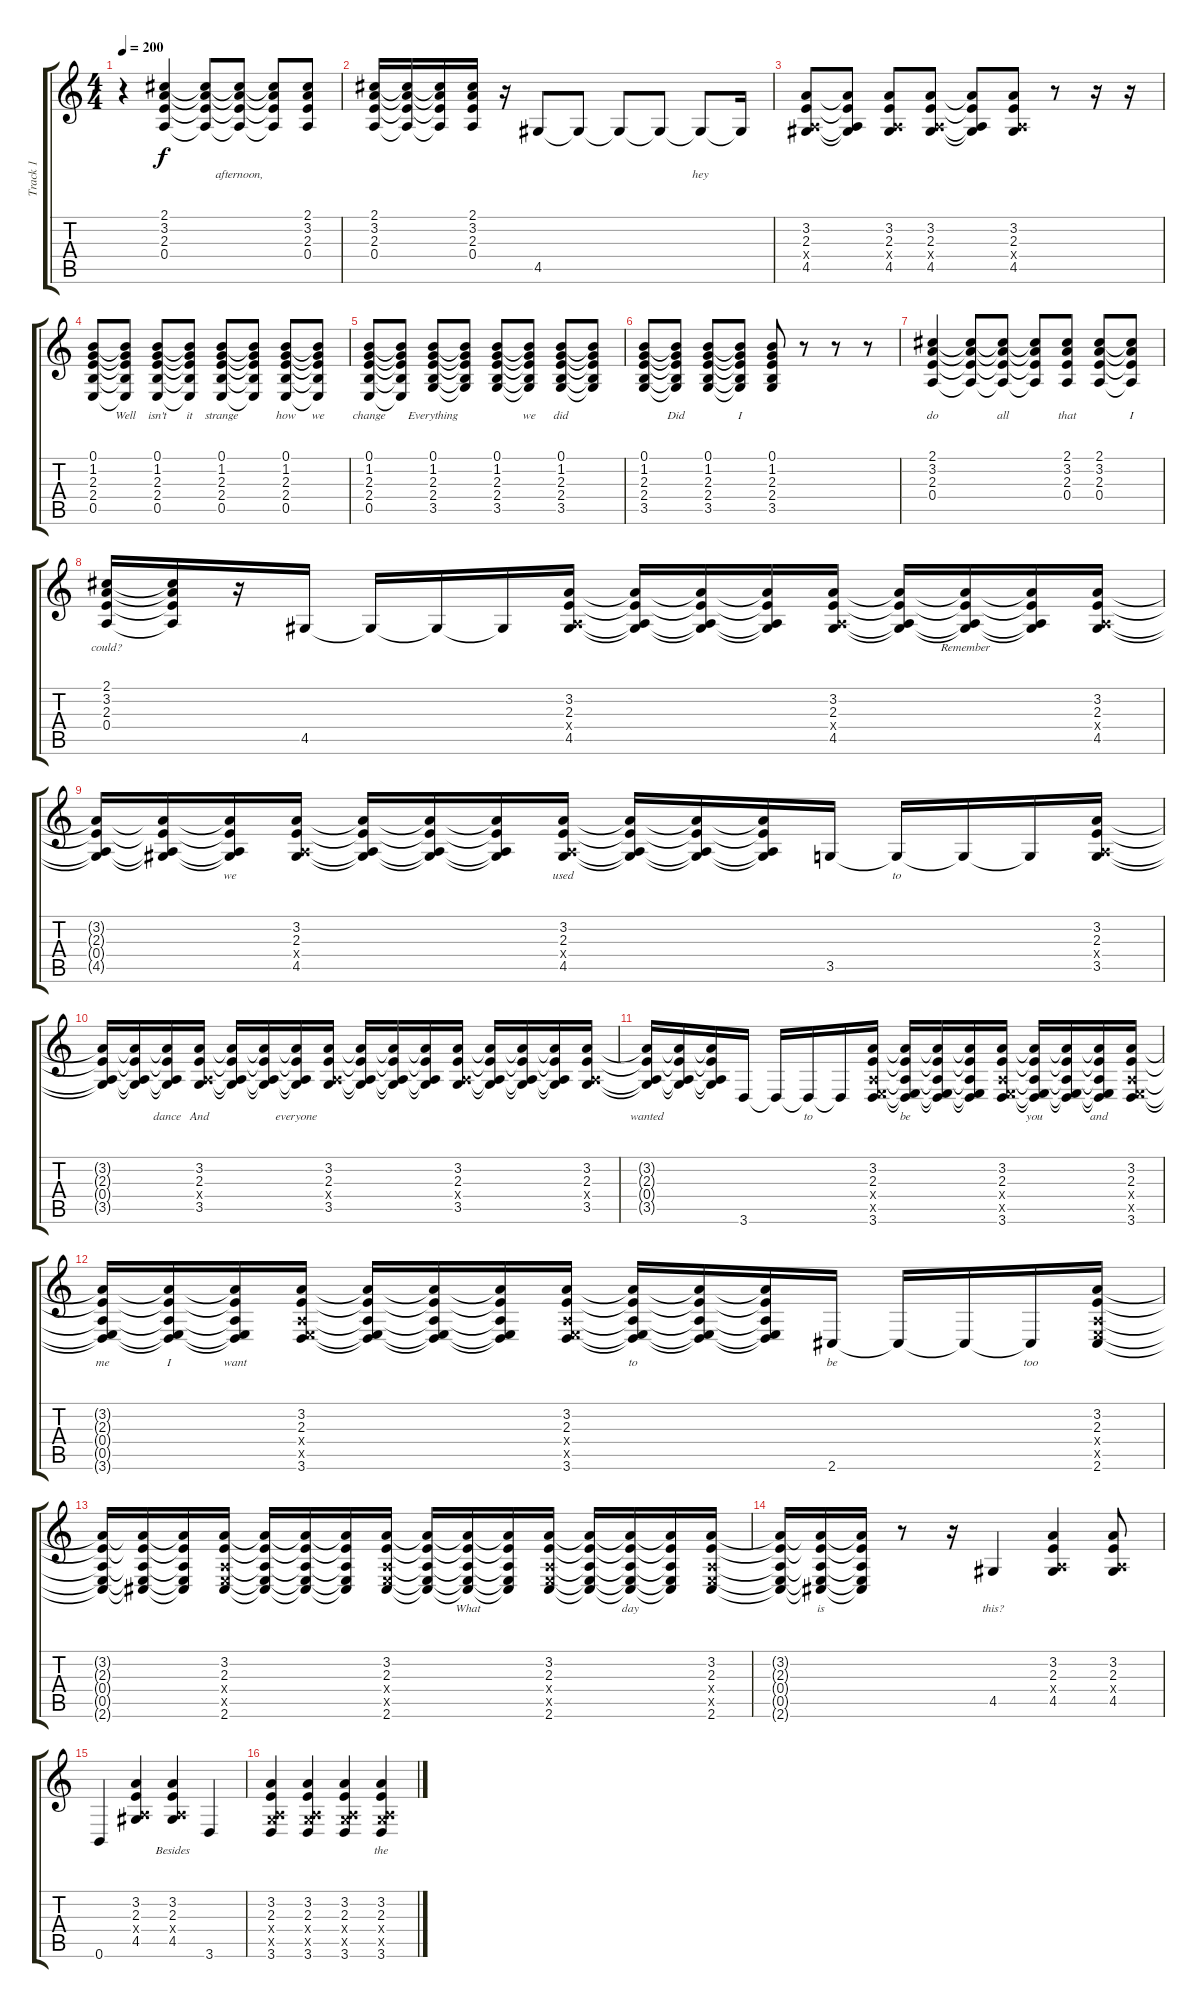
\track ("Track 1" "Track 1") {instrument acousticguitarsteel}
\staff {score tabs}
\tuning (B3 Gb3 D3 A2 E2 B1) {hide}
\ts (4 4)
\tempo 200
\clef g2
\ks c
r.4{dy f} (2.1 3.2 2.3 0.4).4{lyrics (0 "") lyrics (1 "") lyrics (2 "") lyrics (3 "") lyrics (4 "")} (2.1{t} 3.2{t} 2.3{t} 0.4{t}).8{lyrics (0 "") lyrics (1 "") lyrics (2 "") lyrics (3 "") lyrics (4 "")} (2.1{t} 3.2{t} 2.3{t} 0.4{t}).8{lyrics (0 "afternoon,") lyrics (1 "") lyrics (2 "") lyrics (3 "") lyrics (4 "")} (2.1{t} 3.2{t} 2.3{t} 0.4{t}).8{lyrics (0 "") lyrics (1 "") lyrics (2 "") lyrics (3 "") lyrics (4 "")} (2.1 3.2 2.3 0.4).8{lyrics (0 "") lyrics (1 "") lyrics (2 "") lyrics (3 "") lyrics (4 "")} |
(2.1 3.2 2.3 0.4).16{lyrics (0 "") lyrics (1 "") lyrics (2 "") lyrics (3 "") lyrics (4 "")} (2.1{t} 3.2{t} 2.3{t} 0.4{t}).16{lyrics (0 "") lyrics (1 "") lyrics (2 "") lyrics (3 "") lyrics (4 "")} (2.1{t} 3.2{t} 2.3{t} 0.4{t}).16{lyrics (0 "") lyrics (1 "") lyrics (2 "") lyrics (3 "") lyrics (4 "")} (2.1 3.2 2.3 0.4).16{lyrics (0 "") lyrics (1 "") lyrics (2 "") lyrics (3 "") lyrics (4 "")} r.16 4.5.8{lyrics (0 "") lyrics (1 "") lyrics (2 "") lyrics (3 "") lyrics (4 "")} 4.5{t}.8{lyrics (0 "") lyrics (1 "") lyrics (2 "") lyrics (3 "") lyrics (4 "")} 4.5{t}.8{lyrics (0 "") lyrics (1 "") lyrics (2 "") lyrics (3 "") lyrics (4 "")} 4.5{t}.8{lyrics (0 "") lyrics (1 "") lyrics (2 "") lyrics (3 "") lyrics (4 "")} 4.5{t}.8{lyrics (0 "hey") lyrics (1 "") lyrics (2 "") lyrics (3 "") lyrics (4 "")} 4.5{t}.16{lyrics (0 "") lyrics (1 "") lyrics (2 "") lyrics (3 "") lyrics (4 "")} |
(3.2 2.3 0.4{x} 4.5).8{lyrics (0 "") lyrics (1 "") lyrics (2 "") lyrics (3 "") lyrics (4 "")} (3.2{t} 2.3{t} 0.4{t} 4.5{t}).8{lyrics (0 "") lyrics (1 "") lyrics (2 "") lyrics (3 "") lyrics (4 "")} (3.2 2.3 0.4{x} 4.5).8{lyrics (0 "") lyrics (1 "") lyrics (2 "") lyrics (3 "") lyrics (4 "")} (3.2 2.3 0.4{x} 4.5).8{lyrics (0 "") lyrics (1 "") lyrics (2 "") lyrics (3 "") lyrics (4 "")} (3.2{t} 2.3{t} 0.4{t} 4.5{t}).8{lyrics (0 "") lyrics (1 "") lyrics (2 "") lyrics (3 "") lyrics (4 "")} (3.2 2.3 0.4{x} 4.5).8{lyrics (0 "") lyrics (1 "") lyrics (2 "") lyrics (3 "") lyrics (4 "")} r.8 r.16 r.16 |
(0.1 1.2 2.3 2.4 0.5).8{lyrics (0 "") lyrics (1 "") lyrics (2 "") lyrics (3 "") lyrics (4 "")} (0.1{t} 1.2{t} 2.3{t} 2.4{t} 0.5{t}).8{lyrics (0 "Well") lyrics (1 "") lyrics (2 "") lyrics (3 "") lyrics (4 "")} (0.1 1.2 2.3 2.4 0.5).8{lyrics (0 "isn't") lyrics (1 "") lyrics (2 "") lyrics (3 "") lyrics (4 "")} (0.1{t} 1.2{t} 2.3{t} 2.4{t} 0.5{t}).8{lyrics (0 "it") lyrics (1 "") lyrics (2 "") lyrics (3 "") lyrics (4 "")} (0.1 1.2 2.3 2.4 0.5).8{lyrics (0 "strange") lyrics (1 "") lyrics (2 "") lyrics (3 "") lyrics (4 "")} (0.1{t} 1.2{t} 2.3{t} 2.4{t} 0.5{t}).8{lyrics (0 "") lyrics (1 "") lyrics (2 "") lyrics (3 "") lyrics (4 "")} (0.1 1.2 2.3 2.4 0.5).8{lyrics (0 "how") lyrics (1 "") lyrics (2 "") lyrics (3 "") lyrics (4 "")} (0.1{t} 1.2{t} 2.3{t} 2.4{t} 0.5{t}).8{lyrics (0 "we") lyrics (1 "") lyrics (2 "") lyrics (3 "") lyrics (4 "")} |
(0.1 1.2 2.3 2.4 0.5).8{lyrics (0 "change") lyrics (1 "") lyrics (2 "") lyrics (3 "") lyrics (4 "")} (0.1{t} 1.2{t} 2.3{t} 2.4{t} 0.5{t}).8{lyrics (0 "") lyrics (1 "") lyrics (2 "") lyrics (3 "") lyrics (4 "")} (0.1 1.2 2.3 2.4 3.5).8{lyrics (0 "Everything") lyrics (1 "") lyrics (2 "") lyrics (3 "") lyrics (4 "")} (0.1{t} 1.2{t} 2.3{t} 2.4{t} 3.5{t}).8{lyrics (0 "") lyrics (1 "") lyrics (2 "") lyrics (3 "") lyrics (4 "")} (0.1 1.2 2.3 2.4 3.5).8{lyrics (0 "") lyrics (1 "") lyrics (2 "") lyrics (3 "") lyrics (4 "")} (0.1{t} 1.2{t} 2.3{t} 2.4{t} 3.5{t}).8{lyrics (0 "we") lyrics (1 "") lyrics (2 "") lyrics (3 "") lyrics (4 "")} (0.1 1.2 2.3 2.4 3.5).8{lyrics (0 "did") lyrics (1 "") lyrics (2 "") lyrics (3 "") lyrics (4 "")} (0.1{t} 1.2{t} 2.3{t} 2.4{t} 3.5{t}).8{lyrics (0 "") lyrics (1 "") lyrics (2 "") lyrics (3 "") lyrics (4 "")} |
(0.1 1.2 2.3 2.4 3.5).8{lyrics (0 "") lyrics (1 "") lyrics (2 "") lyrics (3 "") lyrics (4 "")} (0.1{t} 1.2{t} 2.3{t} 2.4{t} 3.5{t}).8{lyrics (0 "Did") lyrics (1 "") lyrics (2 "") lyrics (3 "") lyrics (4 "")} (0.1 1.2 2.3 2.4 3.5).8{lyrics (0 "") lyrics (1 "") lyrics (2 "") lyrics (3 "") lyrics (4 "")} (0.1{t} 1.2{t} 2.3{t} 2.4{t} 3.5{t}).8{lyrics (0 "I") lyrics (1 "") lyrics (2 "") lyrics (3 "") lyrics (4 "")} (0.1 1.2 2.3 2.4 3.5).8{lyrics (0 "") lyrics (1 "") lyrics (2 "") lyrics (3 "") lyrics (4 "")} r.8 r.8 r.8 |
(2.1 3.2 2.3 0.4).4{lyrics (0 "do") lyrics (1 "") lyrics (2 "") lyrics (3 "") lyrics (4 "")} (2.1{t} 3.2{t} 2.3{t} 0.4{t}).8{lyrics (0 "") lyrics (1 "") lyrics (2 "") lyrics (3 "") lyrics (4 "")} (2.1{t} 3.2{t} 2.3{t} 0.4{t}).8{lyrics (0 "all") lyrics (1 "") lyrics (2 "") lyrics (3 "") lyrics (4 "")} (2.1{t} 3.2{t} 2.3{t} 0.4{t}).8{lyrics (0 "") lyrics (1 "") lyrics (2 "") lyrics (3 "") lyrics (4 "")} (2.1 3.2 2.3 0.4).8{lyrics (0 "that") lyrics (1 "") lyrics (2 "") lyrics (3 "") lyrics (4 "")} (2.1 3.2 2.3 0.4).8{lyrics (0 "") lyrics (1 "") lyrics (2 "") lyrics (3 "") lyrics (4 "")} (2.1{t} 3.2{t} 2.3{t} 0.4{t}).8{lyrics (0 "I") lyrics (1 "") lyrics (2 "") lyrics (3 "") lyrics (4 "")} |
(2.1 3.2 2.3 0.4).16{lyrics (0 "could?") lyrics (1 "") lyrics (2 "") lyrics (3 "") lyrics (4 "")} (2.1{t} 3.2{t} 2.3{t} 0.4{t}).16{lyrics (0 "") lyrics (1 "") lyrics (2 "") lyrics (3 "") lyrics (4 "")} r.16 4.5.16{lyrics (0 "") lyrics (1 "") lyrics (2 "") lyrics (3 "") lyrics (4 "")} 4.5{t}.16{lyrics (0 "") lyrics (1 "") lyrics (2 "") lyrics (3 "") lyrics (4 "")} 4.5{t}.16{lyrics (0 "") lyrics (1 "") lyrics (2 "") lyrics (3 "") lyrics (4 "")} 4.5{t}.16{lyrics (0 "") lyrics (1 "") lyrics (2 "") lyrics (3 "") lyrics (4 "")} (3.2 2.3 0.4{x} 4.5).16{lyrics (0 "") lyrics (1 "") lyrics (2 "") lyrics (3 "") lyrics (4 "")} (3.2{t} 2.3{t} 0.4{t} 4.5{t}).16{lyrics (0 "") lyrics (1 "") lyrics (2 "") lyrics (3 "") lyrics (4 "")} (3.2{t} 2.3{t} 0.4{t} 4.5{t}).16{lyrics (0 "") lyrics (1 "") lyrics (2 "") lyrics (3 "") lyrics (4 "")} (3.2{t} 2.3{t} 0.4{t} 4.5{t}).16{lyrics (0 "") lyrics (1 "") lyrics (2 "") lyrics (3 "") lyrics (4 "")} (3.2 2.3 0.4{x} 4.5).16{lyrics (0 "") lyrics (1 "") lyrics (2 "") lyrics (3 "") lyrics (4 "")} (3.2{t} 2.3{t} 0.4{t} 4.5{t}).16{lyrics (0 "") lyrics (1 "") lyrics (2 "") lyrics (3 "") lyrics (4 "")} (3.2{t} 2.3{t} 0.4{t} 4.5{t}).16{lyrics (0 "Remember") lyrics (1 "") lyrics (2 "") lyrics (3 "") lyrics (4 "")} (3.2{t} 2.3{t} 0.4{t} 4.5{t}).16{lyrics (0 "") lyrics (1 "") lyrics (2 "") lyrics (3 "") lyrics (4 "")} (3.2 2.3 0.4{x} 4.5).16{lyrics (0 "") lyrics (1 "") lyrics (2 "") lyrics (3 "") lyrics (4 "")} |
(3.2{t} 2.3{t} 0.4{t} 4.5{t}).16{lyrics (0 "") lyrics (1 "") lyrics (2 "") lyrics (3 "") lyrics (4 "")} (3.2{t} 2.3{t} 0.4{t} 4.5{t}).16{lyrics (0 "") lyrics (1 "") lyrics (2 "") lyrics (3 "") lyrics (4 "")} (3.2{t} 2.3{t} 0.4{t} 4.5{t}).16{lyrics (0 "we") lyrics (1 "") lyrics (2 "") lyrics (3 "") lyrics (4 "")} (3.2 2.3 0.4{x} 4.5).16{lyrics (0 "") lyrics (1 "") lyrics (2 "") lyrics (3 "") lyrics (4 "")} (3.2{t} 2.3{t} 0.4{t} 4.5{t}).16{lyrics (0 "") lyrics (1 "") lyrics (2 "") lyrics (3 "") lyrics (4 "")} (3.2{t} 2.3{t} 0.4{t} 4.5{t}).16{lyrics (0 "") lyrics (1 "") lyrics (2 "") lyrics (3 "") lyrics (4 "")} (3.2{t} 2.3{t} 0.4{t} 4.5{t}).16{lyrics (0 "") lyrics (1 "") lyrics (2 "") lyrics (3 "") lyrics (4 "")} (3.2 2.3 0.4{x} 4.5).16{lyrics (0 "used") lyrics (1 "") lyrics (2 "") lyrics (3 "") lyrics (4 "")} (3.2{t} 2.3{t} 0.4{t} 4.5{t}).16{lyrics (0 "") lyrics (1 "") lyrics (2 "") lyrics (3 "") lyrics (4 "")} (3.2{t} 2.3{t} 0.4{t} 4.5{t}).16{lyrics (0 "") lyrics (1 "") lyrics (2 "") lyrics (3 "") lyrics (4 "")} (3.2{t} 2.3{t} 0.4{t} 4.5{t}).16{lyrics (0 "") lyrics (1 "") lyrics (2 "") lyrics (3 "") lyrics (4 "")} 3.5.16{lyrics (0 "") lyrics (1 "") lyrics (2 "") lyrics (3 "") lyrics (4 "")} 3.5{t}.16{lyrics (0 "to") lyrics (1 "") lyrics (2 "") lyrics (3 "") lyrics (4 "")} 3.5{t}.16{lyrics (0 "") lyrics (1 "") lyrics (2 "") lyrics (3 "") lyrics (4 "")} 3.5{t}.16{lyrics (0 "") lyrics (1 "") lyrics (2 "") lyrics (3 "") lyrics (4 "")} (3.2 2.3 0.4{x} 3.5).16{lyrics (0 "") lyrics (1 "") lyrics (2 "") lyrics (3 "") lyrics (4 "")} |
(3.2{t} 2.3{t} 0.4{t} 3.5{t}).16{lyrics (0 "") lyrics (1 "") lyrics (2 "") lyrics (3 "") lyrics (4 "")} (3.2{t} 2.3{t} 0.4{t} 3.5{t}).16{lyrics (0 "") lyrics (1 "") lyrics (2 "") lyrics (3 "") lyrics (4 "")} (3.2{t} 2.3{t} 0.4{t} 3.5{t}).16{lyrics (0 "dance") lyrics (1 "") lyrics (2 "") lyrics (3 "") lyrics (4 "")} (3.2 2.3 0.4{x} 3.5).16{lyrics (0 "And") lyrics (1 "") lyrics (2 "") lyrics (3 "") lyrics (4 "")} (3.2{t} 2.3{t} 0.4{t} 3.5{t}).16{lyrics (0 "") lyrics (1 "") lyrics (2 "") lyrics (3 "") lyrics (4 "")} (3.2{t} 2.3{t} 0.4{t} 3.5{t}).16{lyrics (0 "") lyrics (1 "") lyrics (2 "") lyrics (3 "") lyrics (4 "")} (3.2{t} 2.3{t} 0.4{t} 3.5{t}).16{lyrics (0 "everyone") lyrics (1 "") lyrics (2 "") lyrics (3 "") lyrics (4 "")} (3.2 2.3 0.4{x} 3.5).16{lyrics (0 "") lyrics (1 "") lyrics (2 "") lyrics (3 "") lyrics (4 "")} (3.2{t} 2.3{t} 0.4{t} 3.5{t}).16{lyrics (0 "") lyrics (1 "") lyrics (2 "") lyrics (3 "") lyrics (4 "")} (3.2{t} 2.3{t} 0.4{t} 3.5{t}).16{lyrics (0 "") lyrics (1 "") lyrics (2 "") lyrics (3 "") lyrics (4 "")} (3.2{t} 2.3{t} 0.4{t} 3.5{t}).16{lyrics (0 "") lyrics (1 "") lyrics (2 "") lyrics (3 "") lyrics (4 "")} (3.2 2.3 0.4{x} 3.5).16{lyrics (0 "") lyrics (1 "") lyrics (2 "") lyrics (3 "") lyrics (4 "")} (3.2{t} 2.3{t} 0.4{t} 3.5{t}).16{lyrics (0 "") lyrics (1 "") lyrics (2 "") lyrics (3 "") lyrics (4 "")} (3.2{t} 2.3{t} 0.4{t} 3.5{t}).16{lyrics (0 "") lyrics (1 "") lyrics (2 "") lyrics (3 "") lyrics (4 "")} (3.2{t} 2.3{t} 0.4{t} 3.5{t}).16{lyrics (0 "") lyrics (1 "") lyrics (2 "") lyrics (3 "") lyrics (4 "")} (3.2 2.3 0.4{x} 3.5).16{lyrics (0 "") lyrics (1 "") lyrics (2 "") lyrics (3 "") lyrics (4 "")} |
(3.2{t} 2.3{t} 0.4{t} 3.5{t}).16{lyrics (0 "wanted") lyrics (1 "") lyrics (2 "") lyrics (3 "") lyrics (4 "")} (3.2{t} 2.3{t} 0.4{t} 3.5{t}).16{lyrics (0 "") lyrics (1 "") lyrics (2 "") lyrics (3 "") lyrics (4 "")} (3.2{t} 2.3{t} 0.4{t} 3.5{t}).16{lyrics (0 "") lyrics (1 "") lyrics (2 "") lyrics (3 "") lyrics (4 "")} 3.6.16{lyrics (0 "") lyrics (1 "") lyrics (2 "") lyrics (3 "") lyrics (4 "")} 3.6{t}.16{lyrics (0 "") lyrics (1 "") lyrics (2 "") lyrics (3 "") lyrics (4 "")} 3.6{t}.16{lyrics (0 "to") lyrics (1 "") lyrics (2 "") lyrics (3 "") lyrics (4 "")} 3.6{t}.16{lyrics (0 "") lyrics (1 "") lyrics (2 "") lyrics (3 "") lyrics (4 "")} (3.2 2.3 0.4{x} 0.5{x} 3.6).16{lyrics (0 "") lyrics (1 "") lyrics (2 "") lyrics (3 "") lyrics (4 "")} (3.2{t} 2.3{t} 0.4{t} 0.5{t} 3.6{t}).16{lyrics (0 "be") lyrics (1 "") lyrics (2 "") lyrics (3 "") lyrics (4 "")} (3.2{t} 2.3{t} 0.4{t} 0.5{t} 3.6{t}).16{lyrics (0 "") lyrics (1 "") lyrics (2 "") lyrics (3 "") lyrics (4 "")} (3.2{t} 2.3{t} 0.4{t} 0.5{t} 3.6{t}).16{lyrics (0 "") lyrics (1 "") lyrics (2 "") lyrics (3 "") lyrics (4 "")} (3.2 2.3 0.4{x} 0.5{x} 3.6).16{lyrics (0 "") lyrics (1 "") lyrics (2 "") lyrics (3 "") lyrics (4 "")} (3.2{t} 2.3{t} 0.4{t} 0.5{t} 3.6{t}).16{lyrics (0 "you") lyrics (1 "") lyrics (2 "") lyrics (3 "") lyrics (4 "")} (3.2{t} 2.3{t} 0.4{t} 0.5{t} 3.6{t}).16{lyrics (0 "") lyrics (1 "") lyrics (2 "") lyrics (3 "") lyrics (4 "")} (3.2{t} 2.3{t} 0.4{t} 0.5{t} 3.6{t}).16{lyrics (0 "and") lyrics (1 "") lyrics (2 "") lyrics (3 "") lyrics (4 "")} (3.2 2.3 0.4{x} 0.5{x} 3.6).16{lyrics (0 "") lyrics (1 "") lyrics (2 "") lyrics (3 "") lyrics (4 "")} |
(3.2{t} 2.3{t} 0.4{t} 0.5{t} 3.6{t}).16{lyrics (0 "me") lyrics (1 "") lyrics (2 "") lyrics (3 "") lyrics (4 "")} (3.2{t} 2.3{t} 0.4{t} 0.5{t} 3.6{t}).16{lyrics (0 "I") lyrics (1 "") lyrics (2 "") lyrics (3 "") lyrics (4 "")} (3.2{t} 2.3{t} 0.4{t} 0.5{t} 3.6{t}).16{lyrics (0 "want") lyrics (1 "") lyrics (2 "") lyrics (3 "") lyrics (4 "")} (3.2 2.3 0.4{x} 0.5{x} 3.6).16{lyrics (0 "") lyrics (1 "") lyrics (2 "") lyrics (3 "") lyrics (4 "")} (3.2{t} 2.3{t} 0.4{t} 0.5{t} 3.6{t}).16{lyrics (0 "") lyrics (1 "") lyrics (2 "") lyrics (3 "") lyrics (4 "")} (3.2{t} 2.3{t} 0.4{t} 0.5{t} 3.6{t}).16{lyrics (0 "") lyrics (1 "") lyrics (2 "") lyrics (3 "") lyrics (4 "")} (3.2{t} 2.3{t} 0.4{t} 0.5{t} 3.6{t}).16{lyrics (0 "") lyrics (1 "") lyrics (2 "") lyrics (3 "") lyrics (4 "")} (3.2 2.3 0.4{x} 0.5{x} 3.6).16{lyrics (0 "") lyrics (1 "") lyrics (2 "") lyrics (3 "") lyrics (4 "")} (3.2{t} 2.3{t} 0.4{t} 0.5{t} 3.6{t}).16{lyrics (0 "to") lyrics (1 "") lyrics (2 "") lyrics (3 "") lyrics (4 "")} (3.2{t} 2.3{t} 0.4{t} 0.5{t} 3.6{t}).16{lyrics (0 "") lyrics (1 "") lyrics (2 "") lyrics (3 "") lyrics (4 "")} (3.2{t} 2.3{t} 0.4{t} 0.5{t} 3.6{t}).16{lyrics (0 "") lyrics (1 "") lyrics (2 "") lyrics (3 "") lyrics (4 "")} 2.6.16{lyrics (0 "be") lyrics (1 "") lyrics (2 "") lyrics (3 "") lyrics (4 "")} 2.6{t}.16{lyrics (0 "") lyrics (1 "") lyrics (2 "") lyrics (3 "") lyrics (4 "")} 2.6{t}.16{lyrics (0 "") lyrics (1 "") lyrics (2 "") lyrics (3 "") lyrics (4 "")} 2.6{t}.16{lyrics (0 "too") lyrics (1 "") lyrics (2 "") lyrics (3 "") lyrics (4 "")} (3.2 2.3 0.4{x} 0.5{x} 2.6).16{lyrics (0 "") lyrics (1 "") lyrics (2 "") lyrics (3 "") lyrics (4 "")} |
(3.2{t} 2.3{t} 0.4{t} 0.5{t} 2.6{t}).16{lyrics (0 "") lyrics (1 "") lyrics (2 "") lyrics (3 "") lyrics (4 "")} (3.2{t} 2.3{t} 0.4{t} 0.5{t} 2.6{t}).16{lyrics (0 "") lyrics (1 "") lyrics (2 "") lyrics (3 "") lyrics (4 "")} (3.2{t} 2.3{t} 0.4{t} 0.5{t} 2.6{t}).16{lyrics (0 "") lyrics (1 "") lyrics (2 "") lyrics (3 "") lyrics (4 "")} (3.2 2.3 0.4{x} 0.5{x} 2.6).16{lyrics (0 "") lyrics (1 "") lyrics (2 "") lyrics (3 "") lyrics (4 "")} (3.2{t} 2.3{t} 0.4{t} 0.5{t} 2.6{t}).16{lyrics (0 "") lyrics (1 "") lyrics (2 "") lyrics (3 "") lyrics (4 "")} (3.2{t} 2.3{t} 0.4{t} 0.5{t} 2.6{t}).16{lyrics (0 "") lyrics (1 "") lyrics (2 "") lyrics (3 "") lyrics (4 "")} (3.2{t} 2.3{t} 0.4{t} 0.5{t} 2.6{t}).16{lyrics (0 "") lyrics (1 "") lyrics (2 "") lyrics (3 "") lyrics (4 "")} (3.2 2.3 0.4{x} 0.5{x} 2.6).16{lyrics (0 "") lyrics (1 "") lyrics (2 "") lyrics (3 "") lyrics (4 "")} (3.2{t} 2.3{t} 0.4{t} 0.5{t} 2.6{t}).16{lyrics (0 "") lyrics (1 "") lyrics (2 "") lyrics (3 "") lyrics (4 "")} (3.2{t} 2.3{t} 0.4{t} 0.5{t} 2.6{t}).16{lyrics (0 "What") lyrics (1 "") lyrics (2 "") lyrics (3 "") lyrics (4 "")} (3.2{t} 2.3{t} 0.4{t} 0.5{t} 2.6{t}).16{lyrics (0 "") lyrics (1 "") lyrics (2 "") lyrics (3 "") lyrics (4 "")} (3.2 2.3 0.4{x} 0.5{x} 2.6).16{lyrics (0 "") lyrics (1 "") lyrics (2 "") lyrics (3 "") lyrics (4 "")} (3.2{t} 2.3{t} 0.4{t} 0.5{t} 2.6{t}).16{lyrics (0 "") lyrics (1 "") lyrics (2 "") lyrics (3 "") lyrics (4 "")} (3.2{t} 2.3{t} 0.4{t} 0.5{t} 2.6{t}).16{lyrics (0 "day") lyrics (1 "") lyrics (2 "") lyrics (3 "") lyrics (4 "")} (3.2{t} 2.3{t} 0.4{t} 0.5{t} 2.6{t}).16{lyrics (0 "") lyrics (1 "") lyrics (2 "") lyrics (3 "") lyrics (4 "")} (3.2 2.3 0.4{x} 0.5{x} 2.6).16{lyrics (0 "") lyrics (1 "") lyrics (2 "") lyrics (3 "") lyrics (4 "")} |
(3.2{t} 2.3{t} 0.4{t} 0.5{t} 2.6{t}).16{lyrics (0 "") lyrics (1 "") lyrics (2 "") lyrics (3 "") lyrics (4 "")} (3.2{t} 2.3{t} 0.4{t} 0.5{t} 2.6{t}).16{lyrics (0 "is") lyrics (1 "") lyrics (2 "") lyrics (3 "") lyrics (4 "")} (3.2{t} 2.3{t} 0.4{t} 0.5{t} 2.6{t}).16{lyrics (0 "") lyrics (1 "") lyrics (2 "") lyrics (3 "") lyrics (4 "")} r.8 r.16 4.5.4{lyrics (0 "this?") lyrics (1 "") lyrics (2 "") lyrics (3 "") lyrics (4 "")} (3.2 2.3 0.4{x} 4.5).4{lyrics (0 "") lyrics (1 "") lyrics (2 "") lyrics (3 "") lyrics (4 "")} (3.2 2.3 0.4{x} 4.5).8{lyrics (0 "") lyrics (1 "") lyrics (2 "") lyrics (3 "") lyrics (4 "")} |
0.6.4{lyrics (0 "") lyrics (1 "") lyrics (2 "") lyrics (3 "") lyrics (4 "")} (3.2 2.3 0.4{x} 4.5).4{lyrics (0 "") lyrics (1 "") lyrics (2 "") lyrics (3 "") lyrics (4 "")} (3.2 2.3 0.4{x} 4.5).4{lyrics (0 "Besides") lyrics (1 "") lyrics (2 "") lyrics (3 "") lyrics (4 "")} 3.6.4{lyrics (0 "") lyrics (1 "") lyrics (2 "") lyrics (3 "") lyrics (4 "")} |
(3.2 2.3 0.4{x} 3.5{x} 3.6).4{lyrics (0 "") lyrics (1 "") lyrics (2 "") lyrics (3 "") lyrics (4 "")} (3.2 2.3 0.4{x} 3.5{x} 3.6).4{lyrics (0 "") lyrics (1 "") lyrics (2 "") lyrics (3 "") lyrics (4 "")} (3.2 2.3 0.4{x} 3.5{x} 3.6).4{lyrics (0 "") lyrics (1 "") lyrics (2 "") lyrics (3 "") lyrics (4 "")} (3.2 2.3 0.4{x} 3.5{x} 3.6).4{lyrics (0 "the") lyrics (1 "") lyrics (2 "") lyrics (3 "") lyrics (4 "")}
